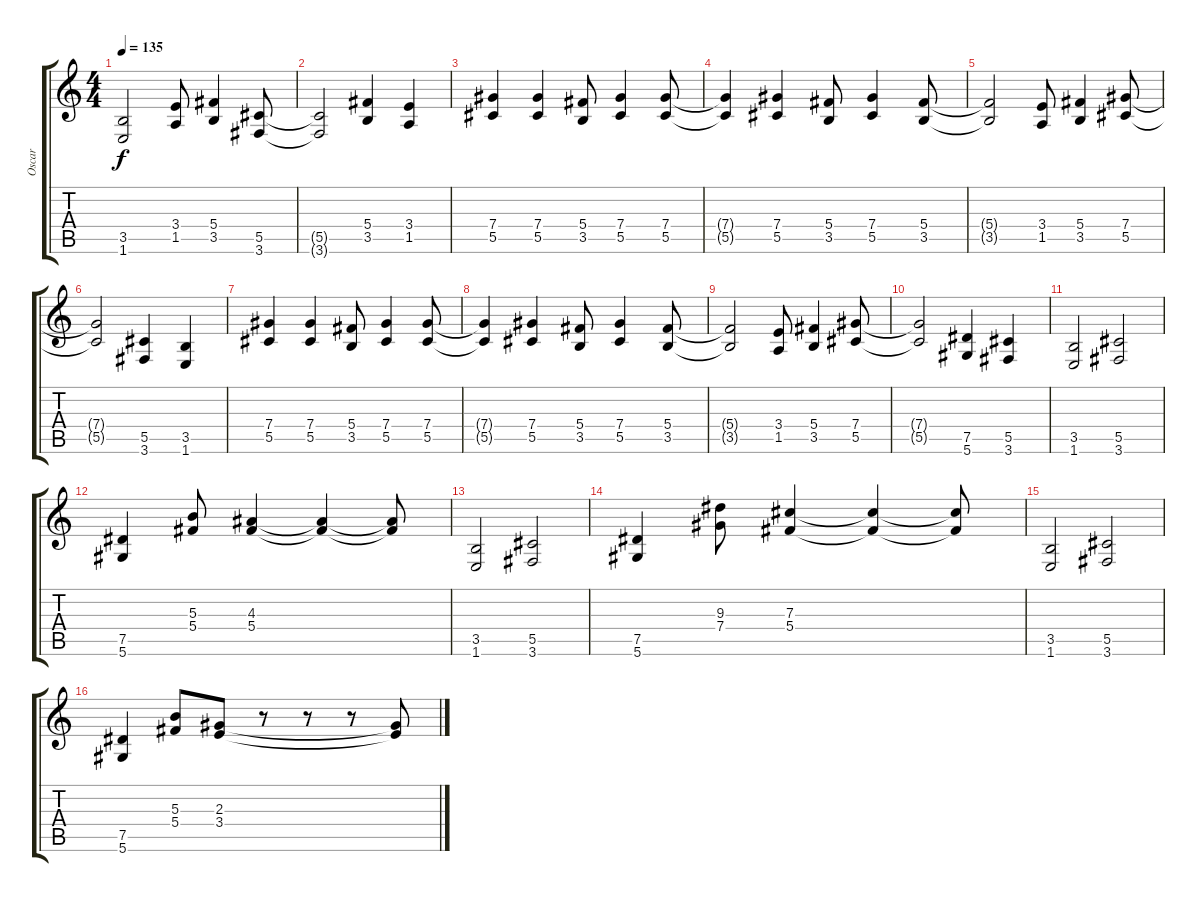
\track ("Oscar" "Oscar") {instrument distortionguitar}
\staff {score tabs}
\tuning (Eb4 Bb3 Gb3 Db3 Ab2 Eb2) {hide}
\ts (4 4)
\tempo 135
\clef g2
\ks c
(3.5{t} 1.6{t}).2{dy f} (3.4 1.5).8 (5.4 3.5).4 (5.5 3.6).8 |
(5.5{t} 3.6{t}).2 (5.4 3.5).4 (3.4 1.5).4 |
(7.4 5.5).4 (7.4 5.5).4 (5.4 3.5).8 (7.4 5.5).4 (7.4 5.5).8 |
(7.4{t} 5.5{t}).4 (7.4 5.5).4 (5.4 3.5).8 (7.4 5.5).4 (5.4 3.5).8 |
(5.4{t} 3.5{t}).2 (3.4 1.5).8 (5.4 3.5).4 (7.4 5.5).8 |
(7.4{t} 5.5{t}).2 (5.5 3.6).4 (3.5 1.6).4 |
(7.4 5.5).4 (7.4 5.5).4 (5.4 3.5).8 (7.4 5.5).4 (7.4 5.5).8 |
(7.4{t} 5.5{t}).4 (7.4 5.5).4 (5.4 3.5).8 (7.4 5.5).4 (5.4 3.5).8 |
(5.4{t} 3.5{t}).2 (3.4 1.5).8 (5.4 3.5).4 (7.4 5.5).8 |
(7.4{t} 5.5{t}).2 (7.5 5.6).4 (5.5 3.6).4 |
(3.5 1.6).2 (5.5 3.6).2 |
(7.5 5.6).4 (5.3 5.4).8 (4.3 5.4).4 (4.3{t} 5.4{t}).4 (4.3{t} 5.4{t}).8 |
(3.5 1.6).2 (5.5 3.6).2 |
(7.5 5.6).4 (9.3 7.4).8 (7.3 5.4).4 (7.3{t} 5.4{t}).4 (7.3{t} 5.4{t}).8 |
(3.5 1.6).2 (5.5 3.6).2 |
(7.5 5.6).4 (5.3 5.4).8 (2.3 3.4).8 r.8 r.8 r.8 (2.3{t} 3.4{t}).8
